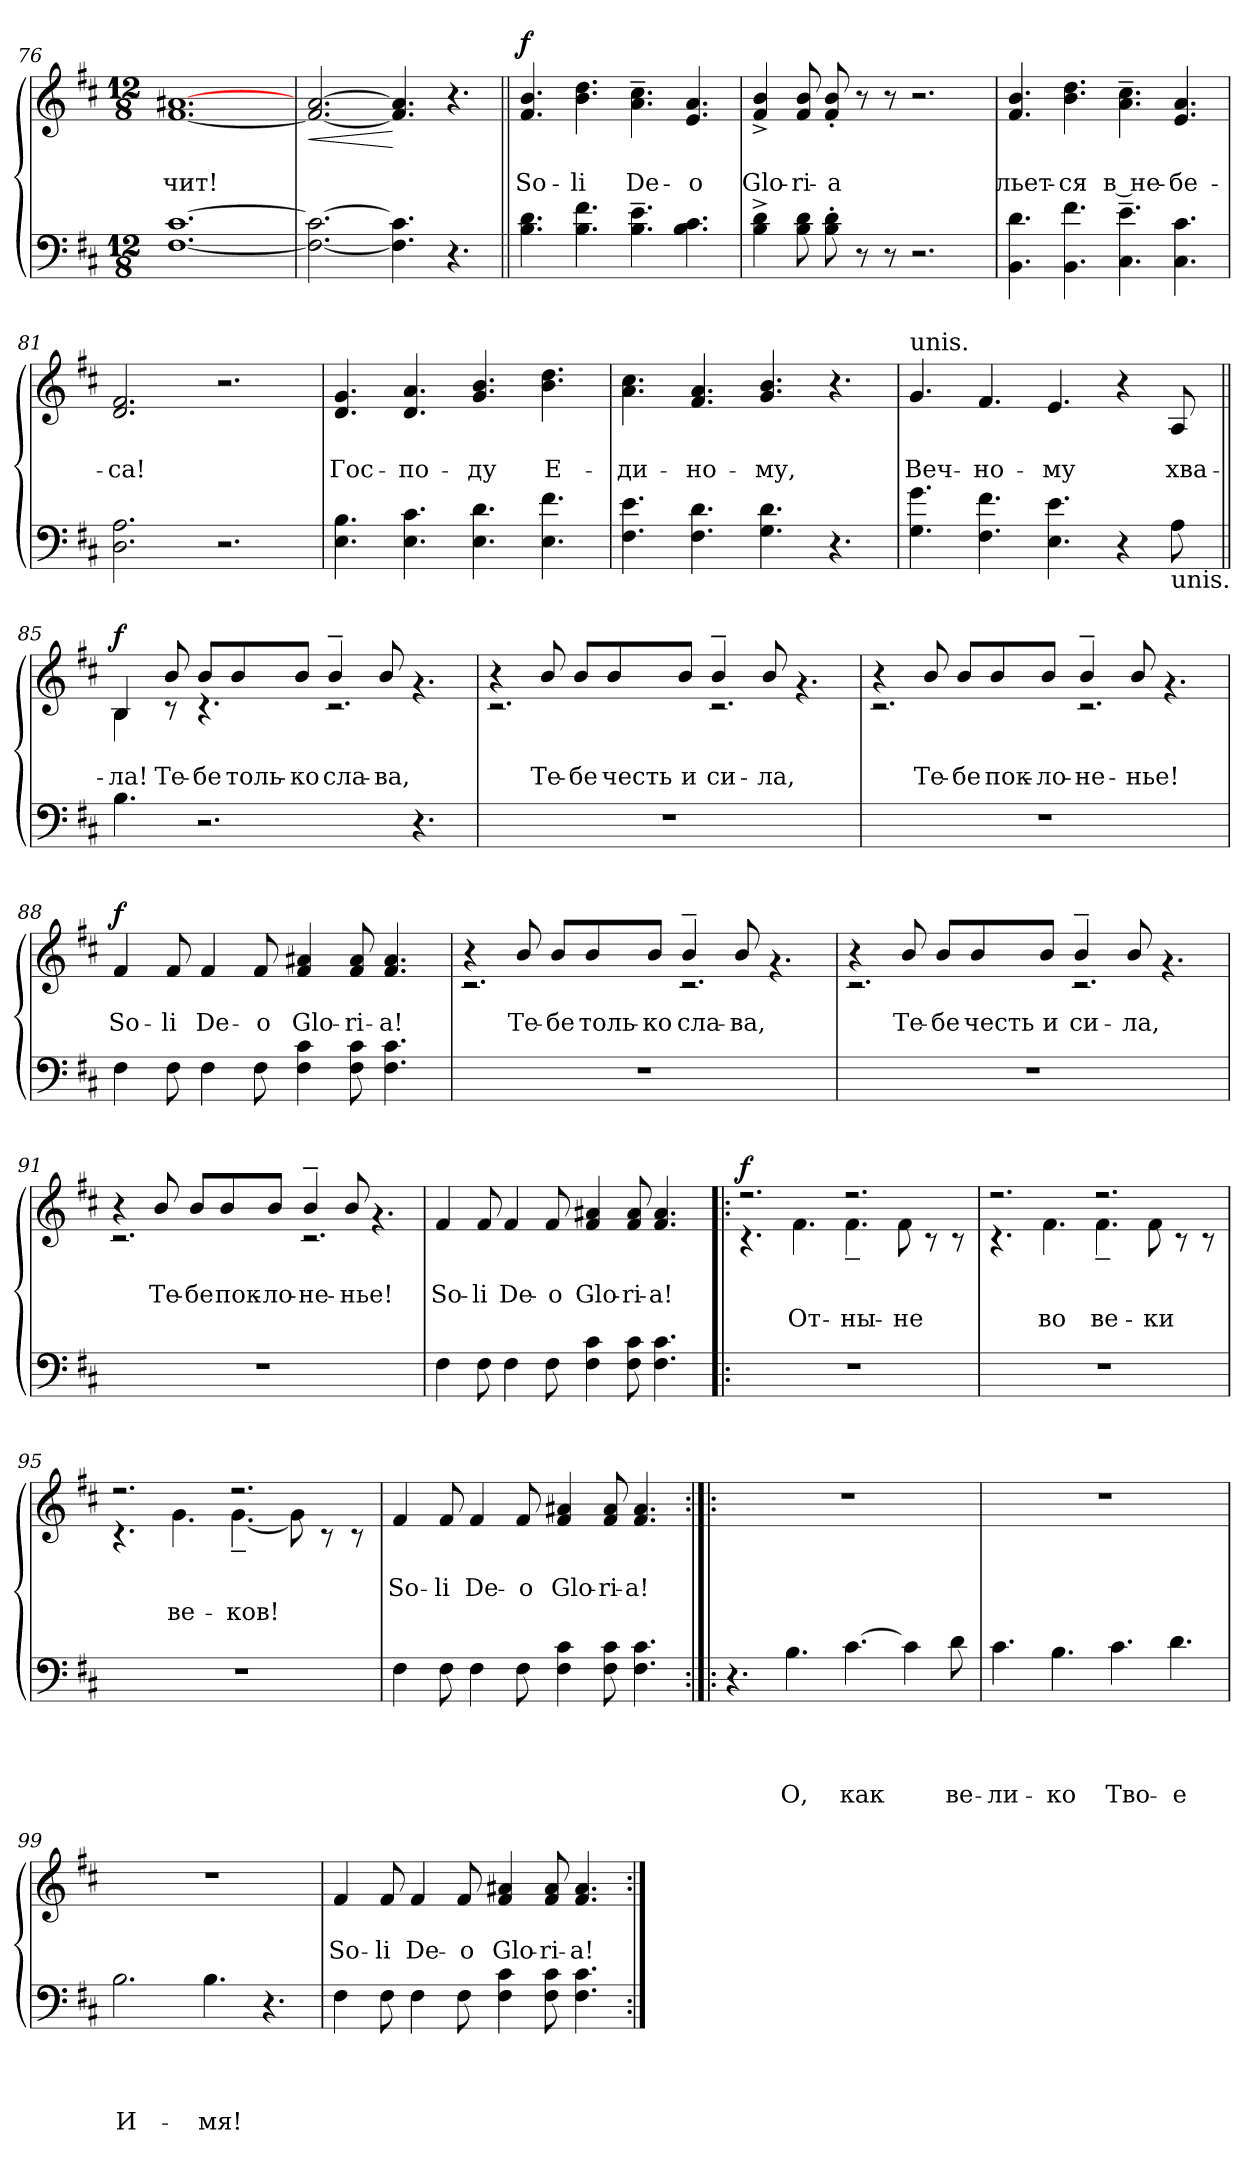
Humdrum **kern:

**kern	**text	**text	**text	**text	**kern	**text	**text	**text	**dynam
*part2	*part2	*part2	*part2	*part2	*part1	*part1	*part1	*part1	*part1
*staff2	*staff2	*staff2	*staff2	*staff2	*staff1	*staff1	*staff1	*staff1	*staff1
*clefF4	*	*	*	*	*clefG2	*	*	*	*
*k[f#c#]	*	*	*	*	*k[f#c#]	*	*	*	*
*b:	*	*	*	*	*b:	*	*	*	*
*M12/8	*	*	*	*	*M12/8	*	*	*	*
=76	=76	=76	=76	=76	=76	=76	=76	=76	=76
!	!	!	!	!	!	!	!LO:LY:b	!	!
[1.F# [1.c#	.	.	.	.	[1.f# [1.a#X	.	-чит!	.	.
=77	=77	=77	=77	=77	=77	=77	=77	=77	=77
!	!	!	!	!	!	!	!	!	!LO:HP:b
2.F#\_ 2.c#\_	.	.	.	.	2.f#/_ [2.a/	.	.	.	<
4.F#\] 4.c#\]	.	.	.	.	4.f#/] 4.a/]	.	.	.	[
4.r	.	.	.	.	4.r	.	.	.	.
!!LO:LB:g=z
=78||	=78||	=78||	=78||	=78||	=78||	=78||	=78||	=78||	=78||
!	!	!	!	!	!	!	!LO:LY:b	!	!LO:DY:a
4.B\ 4.d\	.	.	.	.	4.f#/ 4.b/	.	So-	.	f
!	!	!	!	!	!	!	!LO:LY:b	!	!
4.B\ 4.f#\	.	.	.	.	4.b\ 4.dd\	.	-li	.	.
!	!	!	!	!	!	!	!LO:LY:b	!	!
4.B\~> 4.e\~>	.	.	.	.	4.a\~> 4.cc#\~>	.	De-	.	.
!	!	!	!	!	!	!	!LO:LY:b	!	!
4.B\ 4.c#\	.	.	.	.	4.e/ 4.a/	.	-o	.	.
=79	=79	=79	=79	=79	=79	=79	=79	=79	=79
!	!	!	!	!	!	!	!LO:LY:b	!	!
4B\^> 4d\^>	.	.	.	.	4f#/^< 4b/^<	.	Glo-	.	.
!	!	!	!	!	!	!	!LO:LY:b	!	!
8B\ 8d\	.	.	.	.	8f#/ 8b/	.	-ri-	.	.
!	!	!	!	!	!	!	!LO:LY:b	!	!
8B\'> 8d\'>	.	.	.	.	8f#/'< 8b/'<	.	-a	.	.
8r	.	.	.	.	8r	.	.	.	.
8r	.	.	.	.	8r	.	.	.	.
2.r	.	.	.	.	2.r	.	.	.	.
=80	=80	=80	=80	=80	=80	=80	=80	=80	=80
!	!	!	!	!	!	!	!LO:LY:b	!	!
4.BB\ 4.d\	.	.	.	.	4.f#/ 4.b/	.	льет-	.	.
!	!	!	!	!	!	!	!LO:LY:b	!	!
4.BB\ 4.f#\	.	.	.	.	4.b\ 4.dd\	.	-ся	.	.
!	!	!	!	!	!	!	!LO:LY:b	!	!
4.C#\~> 4.e\~>	.	.	.	.	4.a\~> 4.cc#\~>	.	в не-	.	.
!	!	!	!	!	!	!	!LO:LY:b	!	!
4.C#\ 4.c#\	.	.	.	.	4.e/ 4.a/	.	-бе-	.	.
=81	=81	=81	=81	=81	=81	=81	=81	=81	=81
!	!	!	!	!	!	!	!LO:LY:b	!	!
2.D\ 2.A\	.	.	.	.	2.d/ 2.f#/	.	-са!	.	.
2.r	.	.	.	.	2.r	.	.	.	.
!!LO:LB:g=z
=82	=82	=82	=82	=82	=82	=82	=82	=82	=82
!	!	!	!	!	!	!	!LO:LY:b	!	!
4.E\ 4.B\	.	.	.	.	4.d/ 4.g/	.	Гос-	.	.
!	!	!	!	!	!	!	!LO:LY:b	!	!
4.E\ 4.c#\	.	.	.	.	4.d/ 4.a/	.	-по-	.	.
!	!	!	!	!	!	!	!LO:LY:b	!	!
4.E\ 4.d\	.	.	.	.	4.g/ 4.b/	.	-ду	.	.
!	!	!	!	!	!	!	!LO:LY:b	!	!
4.E\ 4.f#\	.	.	.	.	4.b\ 4.dd\	.	Е-	.	.
=83	=83	=83	=83	=83	=83	=83	=83	=83	=83
!	!	!	!	!	!	!	!LO:LY:b	!	!
4.F#\ 4.e\	.	.	.	.	4.a\ 4.cc#\	.	-ди-	.	.
!	!	!	!	!	!	!	!LO:LY:b	!	!
4.F#\ 4.d\	.	.	.	.	4.f#/ 4.a/	.	-но-	.	.
!	!	!	!	!	!	!	!LO:LY:b	!	!
4.G\ 4.d\	.	.	.	.	4.g/ 4.b/	.	-му,	.	.
4.r	.	.	.	.	4.r	.	.	.	.
=84	=84	=84	=84	=84	=84	=84	=84	=84	=84
!	!	!	!	!	!LO:TX:a:t=unis.	!	!	!	!
!	!	!	!	!	!	!	!LO:LY:b	!	!
4.G\ 4.g\	.	.	.	.	4.g/	.	Веч-	.	.
!	!	!	!	!	!	!	!LO:LY:b	!	!
4.F#\ 4.f#\	.	.	.	.	4.f#/	.	-но-	.	.
!	!	!	!	!	!	!	!LO:LY:b	!	!
4.E\ 4.e\	.	.	.	.	4.e/	.	-му	.	.
4r	.	.	.	.	4r	.	.	.	.
!LO:TX:b:t=unis.	!	!	!	!	!	!	!	!	!
!	!	!	!	!	!	!	!LO:LY:b	!	!
8A\	.	.	.	.	8A/	.	хва-	.	.
!!LO:LB:g=z
=85||	=85||	=85||	=85||	=85||	=85||	=85||	=85||	=85||	=85||
!	!	!	!	!	!	!	!LO:LY:b	!	!LO:DY:a
*	*	*	*	*	*^	*	*	*	*
4.B\	.	.	.	.	4B/	4B\	.	-ла!	.	f
!	!	!	!	!	!	!	!	!LO:LY:b	!	!
.	.	.	.	.	8b/	8rc	.	Те-	.	.
!	!	!	!	!	!	!	!	!LO:LY:b	!	!
2.r	.	.	.	.	8b/L	4.rc	.	-бе	.	.
!	!	!	!	!	!	!	!	!LO:LY:b	!	!
.	.	.	.	.	8b/	.	.	толь-	.	.
!	!	!	!	!	!	!	!	!LO:LY:b	!	!
.	.	.	.	.	8b/J	.	.	-ко	.	.
!	!	!	!	!	!	!	!	!LO:LY:b	!	!
.	.	.	.	.	4b~>/	2.rc	.	сла-	.	.
!	!	!	!	!	!	!	!	!LO:LY:b	!	!
.	.	.	.	.	8b/	.	.	-ва,	.	.
4.r	.	.	.	.	4.ra	.	.	.	.	.
=86	=86	=86	=86	=86	=86	=86	=86	=86	=86	=86
1.r	.	.	.	.	4ra	2.rc	.	.	.	.
!	!	!	!	!	!	!	!	!LO:LY:b	!	!
.	.	.	.	.	8b/	.	.	Те-	.	.
!	!	!	!	!	!	!	!	!LO:LY:b	!	!
.	.	.	.	.	8b/L	.	.	-бе	.	.
!	!	!	!	!	!	!	!	!LO:LY:b	!	!
.	.	.	.	.	8b/	.	.	честь	.	.
!	!	!	!	!	!	!	!	!LO:LY:b	!	!
.	.	.	.	.	8b/J	.	.	и	.	.
!	!	!	!	!	!	!	!	!LO:LY:b	!	!
.	.	.	.	.	4b~>/	2.rc	.	си-	.	.
!	!	!	!	!	!	!	!	!LO:LY:b	!	!
.	.	.	.	.	8b/	.	.	-ла,	.	.
.	.	.	.	.	4.ra	.	.	.	.	.
!!LO:PB:g=z	!!
=87	=87	=87	=87	=87	=87	=87	=87	=87	=87	=87
1.r	.	.	.	.	4ra	2.rc	.	.	.	.
!	!	!	!	!	!	!	!	!LO:LY:b	!	!
.	.	.	.	.	8b/	.	.	Те-	.	.
!	!	!	!	!	!	!	!	!LO:LY:b	!	!
.	.	.	.	.	8b/L	.	.	-бе	.	.
!	!	!	!	!	!	!	!	!LO:LY:b	!	!
.	.	.	.	.	8b/	.	.	пок-	.	.
!	!	!	!	!	!	!	!	!LO:LY:b	!	!
.	.	.	.	.	8b/J	.	.	-ло-	.	.
!	!	!	!	!	!	!	!	!LO:LY:b	!	!
.	.	.	.	.	4b~>/	2.rc	.	-не-	.	.
!	!	!	!	!	!	!	!	!LO:LY:b	!	!
.	.	.	.	.	8b/	.	.	-нье!	.	.
.	.	.	.	.	4.ra	.	.	.	.	.
*	*	*	*	*	*v	*v	*	*	*	*
=88	=88	=88	=88	=88	=88	=88	=88	=88	=88
!	!	!	!	!	!	!	!LO:LY:b	!	!LO:DY:a
4F#\	.	.	.	.	4f#/	.	So-	.	f
!	!	!	!	!	!	!	!LO:LY:b	!	!
8F#\	.	.	.	.	8f#/	.	-li	.	.
!	!	!	!	!	!	!	!LO:LY:b	!	!
4F#\	.	.	.	.	4f#/	.	De-	.	.
!	!	!	!	!	!	!	!LO:LY:b	!	!
8F#\	.	.	.	.	8f#/	.	-o	.	.
!	!	!	!	!	!	!	!LO:LY:b	!	!
4F#\ 4c#\	.	.	.	.	4f#/ 4a#X/	.	Glo-	.	.
!	!	!	!	!	!	!	!LO:LY:b	!	!
8F#\ 8c#\	.	.	.	.	8f#/ 8a#/	.	-ri-	.	.
!	!	!	!	!	!	!	!LO:LY:b	!	!
4.F#\ 4.c#\	.	.	.	.	4.f#/ 4.a#/	.	-a!	.	.
!!LO:LB:g=z
=89	=89	=89	=89	=89	=89	=89	=89	=89	=89
*	*	*	*	*	*^	*	*	*	*
1.r	.	.	.	.	4ra	2.rc	.	.	.	.
!	!	!	!	!	!	!	!	!LO:LY:b	!	!
.	.	.	.	.	8b/	.	.	Те-	.	.
!	!	!	!	!	!	!	!	!LO:LY:b	!	!
.	.	.	.	.	8b/L	.	.	-бе	.	.
!	!	!	!	!	!	!	!	!LO:LY:b	!	!
.	.	.	.	.	8b/	.	.	толь-	.	.
!	!	!	!	!	!	!	!	!LO:LY:b	!	!
.	.	.	.	.	8b/J	.	.	-ко	.	.
!	!	!	!	!	!	!	!	!LO:LY:b	!	!
.	.	.	.	.	4b~>/	2.rc	.	сла-	.	.
!	!	!	!	!	!	!	!	!LO:LY:b	!	!
.	.	.	.	.	8b/	.	.	-ва,	.	.
.	.	.	.	.	4.ra	.	.	.	.	.
=90	=90	=90	=90	=90	=90	=90	=90	=90	=90	=90
1.r	.	.	.	.	4ra	2.rc	.	.	.	.
!	!	!	!	!	!	!	!	!LO:LY:b	!	!
.	.	.	.	.	8b/	.	.	Те-	.	.
!	!	!	!	!	!	!	!	!LO:LY:b	!	!
.	.	.	.	.	8b/L	.	.	-бе	.	.
!	!	!	!	!	!	!	!	!LO:LY:b	!	!
.	.	.	.	.	8b/	.	.	честь	.	.
!	!	!	!	!	!	!	!	!LO:LY:b	!	!
.	.	.	.	.	8b/J	.	.	и	.	.
!	!	!	!	!	!	!	!	!LO:LY:b	!	!
.	.	.	.	.	4b~>/	2.rc	.	си-	.	.
!	!	!	!	!	!	!	!	!LO:LY:b	!	!
.	.	.	.	.	8b/	.	.	-ла,	.	.
.	.	.	.	.	4.ra	.	.	.	.	.
!!LO:LB:g=z	!!
=91	=91	=91	=91	=91	=91	=91	=91	=91	=91	=91
1.r	.	.	.	.	4ra	2.rc	.	.	.	.
!	!	!	!	!	!	!	!	!LO:LY:b	!	!
.	.	.	.	.	8b/	.	.	Те-	.	.
!	!	!	!	!	!	!	!	!LO:LY:b	!	!
.	.	.	.	.	8b/L	.	.	-бе	.	.
!	!	!	!	!	!	!	!	!LO:LY:b	!	!
.	.	.	.	.	8b/	.	.	пок-	.	.
!	!	!	!	!	!	!	!	!LO:LY:b	!	!
.	.	.	.	.	8b/J	.	.	-ло-	.	.
!	!	!	!	!	!	!	!	!LO:LY:b	!	!
.	.	.	.	.	4b~>/	2.rc	.	-не-	.	.
!	!	!	!	!	!	!	!	!LO:LY:b	!	!
.	.	.	.	.	8b/	.	.	-нье!	.	.
.	.	.	.	.	4.ra	.	.	.	.	.
*	*	*	*	*	*v	*v	*	*	*	*
=92	=92	=92	=92	=92	=92	=92	=92	=92	=92
!	!	!	!	!	!	!	!LO:LY:b	!	!
4F#\	.	.	.	.	4f#/	.	So-	.	.
!	!	!	!	!	!	!	!LO:LY:b	!	!
8F#\	.	.	.	.	8f#/	.	-li	.	.
!	!	!	!	!	!	!	!LO:LY:b	!	!
4F#\	.	.	.	.	4f#/	.	De-	.	.
!	!	!	!	!	!	!	!LO:LY:b	!	!
8F#\	.	.	.	.	8f#/	.	-o	.	.
!	!	!	!	!	!	!	!LO:LY:b	!	!
4F#\ 4c#\	.	.	.	.	4f#/ 4a#X/	.	Glo-	.	.
!	!	!	!	!	!	!	!LO:LY:b	!	!
8F#\ 8c#\	.	.	.	.	8f#/ 8a#/	.	-ri-	.	.
!	!	!	!	!	!	!	!LO:LY:b	!	!
4.F#\ 4.c#\	.	.	.	.	4.f#/ 4.a#/	.	-a!	.	.
!!LO:LB:g=z
=93!|:	=93!|:	=93!|:	=93!|:	=93!|:	=93!|:	=93!|:	=93!|:	=93!|:	=93!|:
*	*	*	*	*	*^	*	*	*	*
!	!	!	!	!	!	!	!	!	!	!LO:DY:a
1.r	.	.	.	.	2.r	4.rc	.	.	.	f
!	!	!	!	!	!	!	!	!	!LO:LY:b	!
.	.	.	.	.	.	4.f#\	.	.	От-	.
!	!	!	!	!	!	!	!	!	!LO:LY:b	!
.	.	.	.	.	2.r	4.f#~<\	.	.	-ны-	.
!	!	!	!	!	!	!	!	!	!LO:LY:b	!
.	.	.	.	.	.	8f#\	.	.	-не	.
.	.	.	.	.	.	8rc	.	.	.	.
.	.	.	.	.	.	8rc	.	.	.	.
=94	=94	=94	=94	=94	=94	=94	=94	=94	=94	=94
1.r	.	.	.	.	2.r	4.rc	.	.	.	.
!	!	!	!	!	!	!	!	!	!LO:LY:b	!
.	.	.	.	.	.	4.f#\	.	.	во	.
!	!	!	!	!	!	!	!	!	!LO:LY:b	!
.	.	.	.	.	2.r	4.f#~<\	.	.	ве-	.
!	!	!	!	!	!	!	!	!	!LO:LY:b	!
.	.	.	.	.	.	8f#\	.	.	-ки	.
.	.	.	.	.	.	8rc	.	.	.	.
.	.	.	.	.	.	8rc	.	.	.	.
=95	=95	=95	=95	=95	=95	=95	=95	=95	=95	=95
1.r	.	.	.	.	2.r	4.rc	.	.	.	.
!	!	!	!	!	!	!	!	!	!LO:LY:b	!
.	.	.	.	.	.	4.g\	.	.	ве-	.
!	!	!	!	!	!	!	!	!	!LO:LY:b	!
.	.	.	.	.	2.r	[<4.g~<\	.	.	-ков!	.
.	.	.	.	.	.	8g\]	.	.	.	.
.	.	.	.	.	.	8rc	.	.	.	.
.	.	.	.	.	.	8rc	.	.	.	.
!!LO:LB:g=z
=96	=96	=96	=96	=96	=96	=96	=96	=96	=96	=96
!	!	!	!	!	!	!	!	!LO:LY:b	!	!
*	*	*	*	*	*v	*v	*	*	*	*
4F#\	.	.	.	.	4f#/	.	So-	.	.
!	!	!	!	!	!	!	!LO:LY:b	!	!
8F#\	.	.	.	.	8f#/	.	-li	.	.
!	!	!	!	!	!	!	!LO:LY:b	!	!
4F#\	.	.	.	.	4f#/	.	De-	.	.
!	!	!	!	!	!	!	!LO:LY:b	!	!
8F#\	.	.	.	.	8f#/	.	-o	.	.
!	!	!	!	!	!	!	!LO:LY:b	!	!
4F#\ 4c#\	.	.	.	.	4f#/ 4a#X/	.	Glo-	.	.
!	!	!	!	!	!	!	!LO:LY:b	!	!
8F#\ 8c#\	.	.	.	.	8f#/ 8a#/	.	-ri-	.	.
!	!	!	!	!	!	!	!LO:LY:b	!	!
4.F#\ 4.c#\	.	.	.	.	4.f#/ 4.a#/	.	-a!	.	.
=97:|!|:	=97:|!|:	=97:|!|:	=97:|!|:	=97:|!|:	=97:|!|:	=97:|!|:	=97:|!|:	=97:|!|:	=97:|!|:
4.r	.	.	.	.	1.r	.	.	.	.
!	!	!	!	!LO:LY:a	!	!	!	!	!
4.B\	.	.	.	О,	.	.	.	.	.
!	!	!	!	!LO:LY:a	!	!	!	!	!
[4.c#\	.	.	.	как	.	.	.	.	.
4c#\]	.	.	.	.	.	.	.	.	.
!	!	!	!	!LO:LY:a	!	!	!	!	!
8d\	.	.	.	ве-	.	.	.	.	.
!!LO:LB:g=z
=98	=98	=98	=98	=98	=98	=98	=98	=98	=98
!	!	!	!	!LO:LY:a	!	!	!	!	!
4.c#\	.	.	.	-ли-	1.r	.	.	.	.
!	!	!	!	!LO:LY:a	!	!	!	!	!
4.B\	.	.	.	-ко	.	.	.	.	.
!	!	!	!	!LO:LY:a	!	!	!	!	!
4.c#\	.	.	.	Тво-	.	.	.	.	.
!	!	!	!	!LO:LY:a	!	!	!	!	!
4.d\	.	.	.	-е	.	.	.	.	.
=99	=99	=99	=99	=99	=99	=99	=99	=99	=99
!	!	!	!	!LO:LY:a	!	!	!	!	!
2.B\	.	.	.	И-	1.r	.	.	.	.
!	!	!	!	!LO:LY:a	!	!	!	!	!
4.B\	.	.	.	-мя!	.	.	.	.	.
4.r	.	.	.	.	.	.	.	.	.
=100	=100	=100	=100	=100	=100	=100	=100	=100	=100
!	!	!	!	!	!	!	!LO:LY:b	!	!
4F#\	.	.	.	.	4f#/	.	So-	.	.
!	!	!	!	!	!	!	!LO:LY:b	!	!
8F#\	.	.	.	.	8f#/	.	-li	.	.
!	!	!	!	!	!	!	!LO:LY:b	!	!
4F#\	.	.	.	.	4f#/	.	De-	.	.
!	!	!	!	!	!	!	!LO:LY:b	!	!
8F#\	.	.	.	.	8f#/	.	-o	.	.
!	!	!	!	!	!	!	!LO:LY:b	!	!
4F#\ 4c#\	.	.	.	.	4f#/ 4a#X/	.	Glo-	.	.
!	!	!	!	!	!	!	!LO:LY:b	!	!
8F#\ 8c#\	.	.	.	.	8f#/ 8a#/	.	-ri-	.	.
!	!	!	!	!	!	!	!LO:LY:b	!	!
4.F#\ 4.c#\	.	.	.	.	4.f#/ 4.a#/	.	-a!	.	.
=:|!	=:|!	=:|!	=:|!	=:|!	=:|!	=:|!	=:|!	=:|!	=:|!
*-	*-	*-	*-	*-	*-	*-	*-	*-	*-
